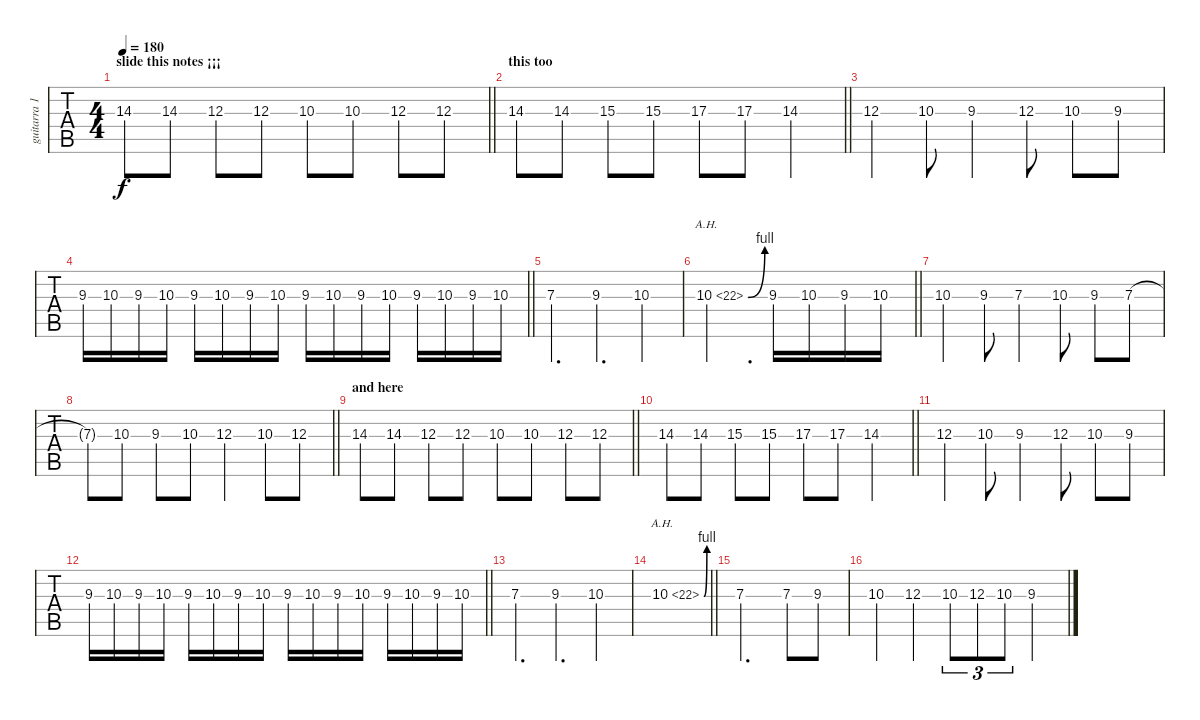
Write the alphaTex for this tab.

\track ("guitarra 1" "guitarra 1") {instrument distortionguitar}
\staff {tabs}
\tuning (C4 G3 Eb3 Bb2 F2 C2) {hide}
\ts (4 4)
\section ("" "slide this notes ¡¡¡")
\tempo 180
\clef g2
\barLineRight lightlight
\ks c
14.3.8{dy f} 14.3.8 12.3.8 12.3.8 10.3.8 10.3.8 12.3.8 12.3.8 |
\section ("" "this too")
\barLineRight lightlight
14.3.8 14.3.8 15.3.8 15.3.8 17.3.8 17.3.8 14.3.4 |
12.3.4 10.3.8 9.3.4 12.3.8 10.3.8 9.3.8 |
\barLineRight lightlight
9.3.16 10.3.16 9.3.16 10.3.16 9.3.16 10.3.16 9.3.16 10.3.16 9.3.16 10.3.16 9.3.16 10.3.16 9.3.16 10.3.16 9.3.16 10.3.16 |
7.3.4{d} 9.3.4{d} 10.3.4 |
\barLineRight lightlight
10.3{be (bend 0 0 60 4) ah 12}.2{d} 9.3.16 10.3.16 9.3.16 10.3.16 |
10.3.4 9.3.8 7.3.4 10.3.8 9.3.8 7.3.8 |
\barLineRight lightlight
7.3{t}.8 10.3.8 9.3.8 10.3.8 12.3.4 10.3.8 12.3.8 |
\section ("" "and here")
\barLineRight lightlight
14.3.8 14.3.8 12.3.8 12.3.8 10.3.8 10.3.8 12.3.8 12.3.8 |
\barLineRight lightlight
14.3.8 14.3.8 15.3.8 15.3.8 17.3.8 17.3.8 14.3.4 |
12.3.4 10.3.8 9.3.4 12.3.8 10.3.8 9.3.8 |
\barLineRight lightlight
9.3.16 10.3.16 9.3.16 10.3.16 9.3.16 10.3.16 9.3.16 10.3.16 9.3.16 10.3.16 9.3.16 10.3.16 9.3.16 10.3.16 9.3.16 10.3.16 |
7.3.4{d} 9.3.4{d} 10.3.4 |
\barLineRight lightlight
10.3{be (bend 0 0 60 4) ah 12}.1 |
7.3.2{d} 7.3.8 9.3.8 |
10.3.4 12.3.4 10.3.8{tu (3 2)} 12.3.8{tu (3 2)} 10.3.8{tu (3 2)} 9.3.4
